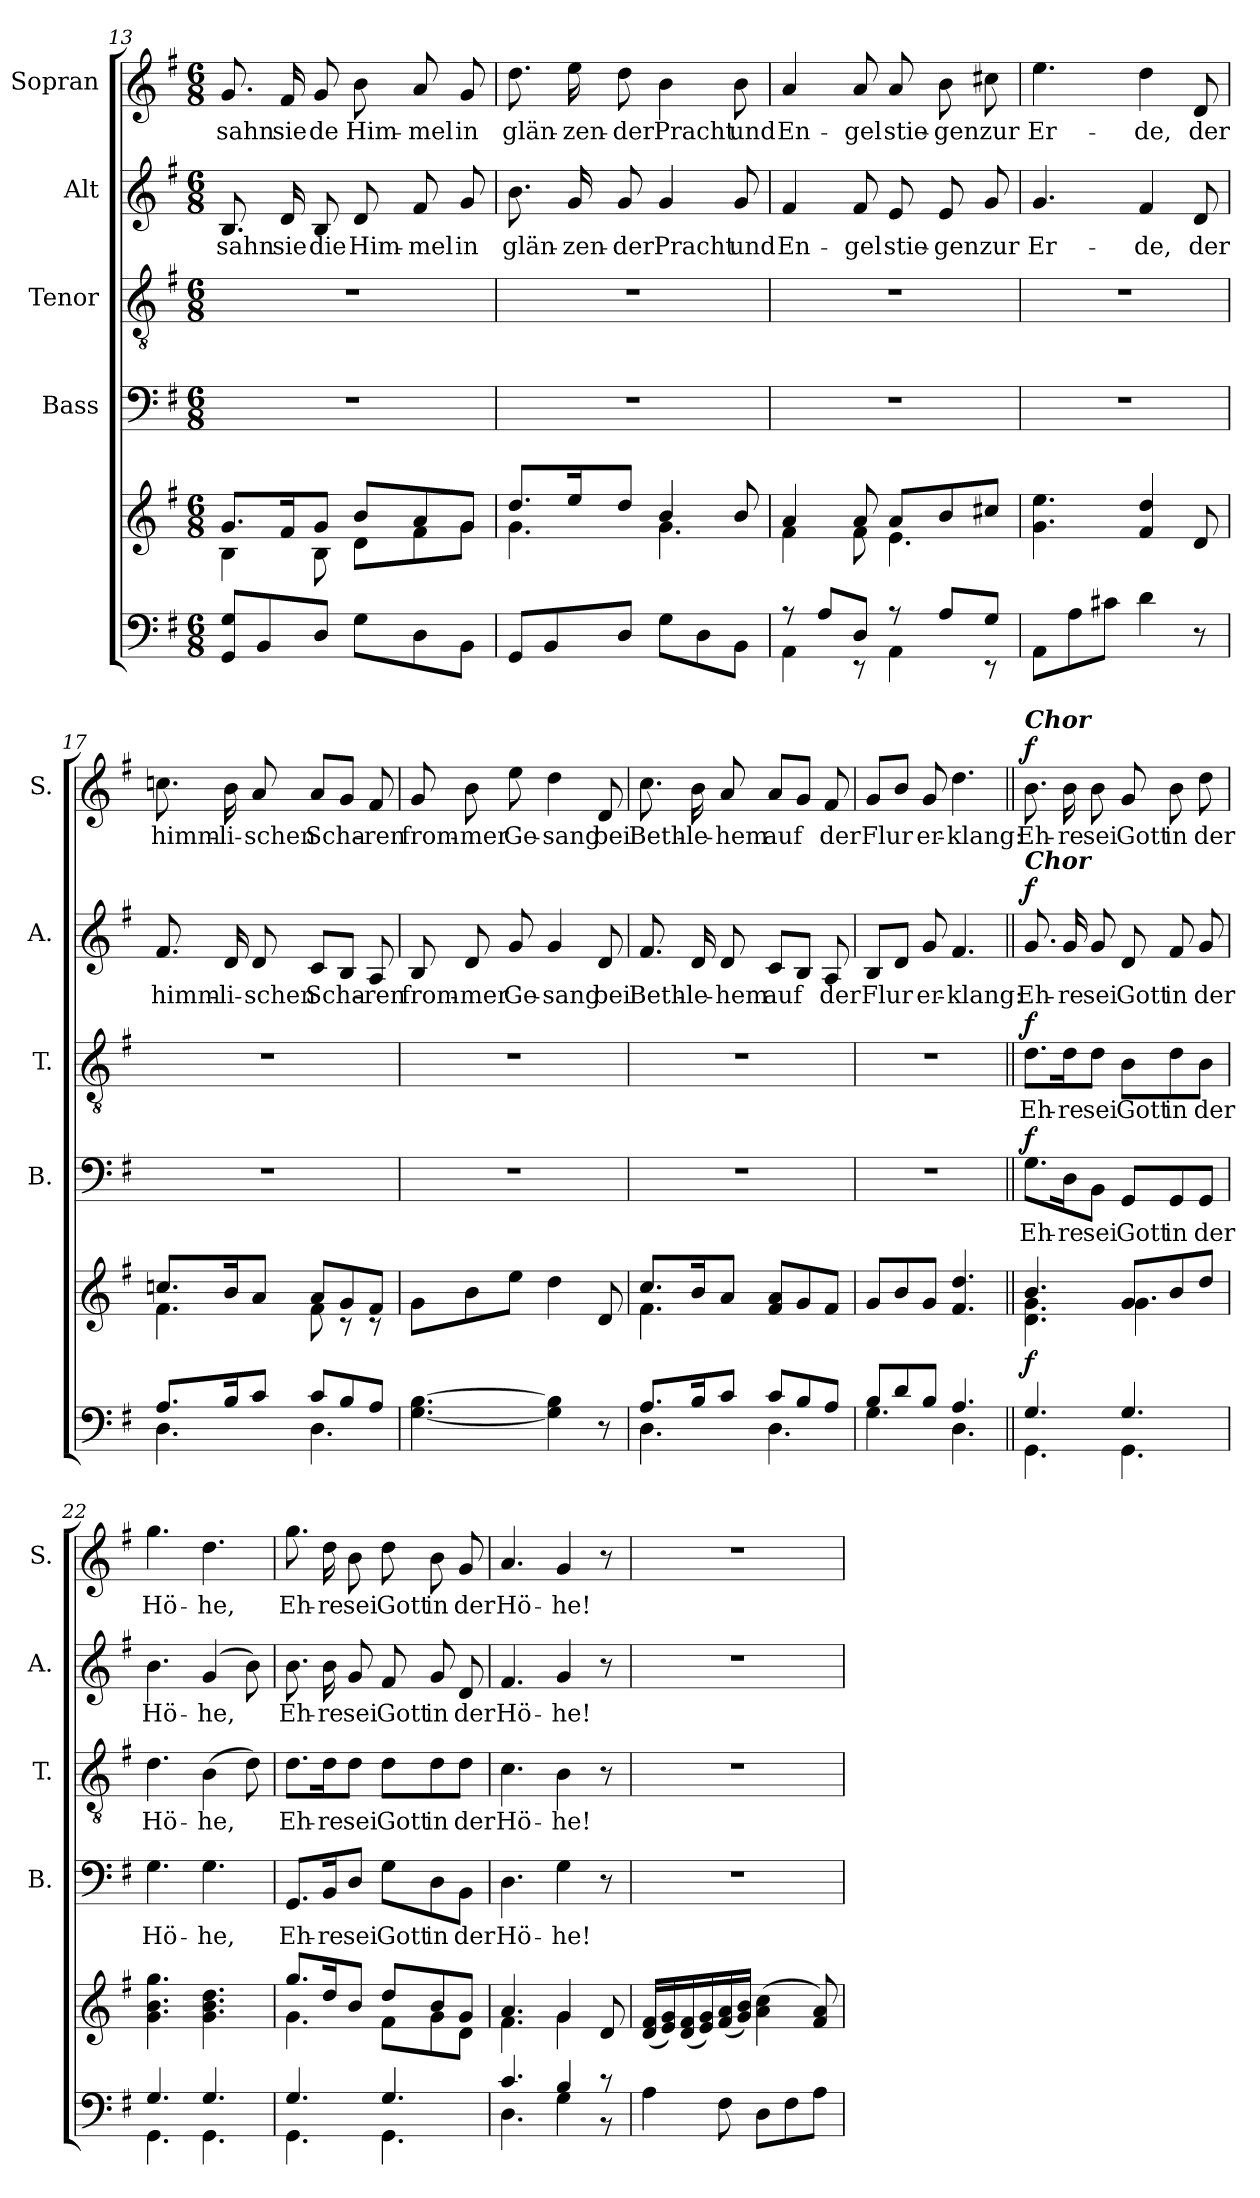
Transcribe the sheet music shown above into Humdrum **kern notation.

**kern	**kern	**dynam	**kern	**text	**dynam	**kern	**text	**dynam	**kern	**text	**dynam	**kern	**text	**dynam
*part5	*part5	*part5	*part4	*part4	*part4	*part3	*part3	*part3	*part2	*part2	*part2	*part1	*part1	*part1
*staff6	*staff5	*staff5/6	*staff4	*staff4	*staff4	*staff3	*staff3	*staff3	*staff2	*staff2	*staff2	*staff1	*staff1	*staff1
*	*	*	*I"Bass	*	*	*I"Tenor	*	*	*I"Alt	*	*	*I"Sopran	*	*
*	*	*	*I'B.	*	*	*I'T.	*	*	*I'A.	*	*	*I'S.	*	*
*clefF4	*clefG2	*	*clefF4	*	*	*clefGv2	*	*	*clefG2	*	*	*clefG2	*	*
*k[f#]	*k[f#]	*	*k[f#]	*	*	*k[f#]	*	*	*k[f#]	*	*	*k[f#]	*	*
*G:	*G:	*	*G:	*	*	*G:	*	*	*G:	*	*	*G:	*	*
*M6/8	*M6/8	*	*M6/8	*	*	*M6/8	*	*	*M6/8	*	*	*M6/8	*	*
=13	=13	=13	=13	=13	=13	=13	=13	=13	=13	=13	=13	=13	=13	=13
*	*^	*	*	*	*	*	*	*	*	*	*	*	*	*
!	!	!	!	!	!	!	!	!	!	!	!LO:LY:b	!	!	!LO:LY:b	!
8GG/ 8G/L	8.g/L	4B\	.	2.r	.	.	2.r	.	.	8.B/	sahn	.	8.g/	sahn	.
8BB/	.	.	.	.	.	.	.	.	.	.	.	.	.	.	.
!	!	!	!	!	!	!	!	!	!	!	!LO:LY:b	!	!	!LO:LY:b	!
.	16f#/k	.	.	.	.	.	.	.	.	16d/	sie	.	16f#/	sie	.
!	!	!	!	!	!	!	!	!	!	!	!LO:LY:b	!	!	!LO:LY:b	!
8D/J	8g/J	8B\	.	.	.	.	.	.	.	8B/	die	.	8g/	de	.
!	!	!	!	!	!	!	!	!	!	!	!LO:LY:b	!	!	!LO:LY:b	!
8G\L	8b/L	8d\L	.	.	.	.	.	.	.	8d/	Him-	.	8b\	Him-	.
!	!	!	!	!	!	!	!	!	!	!	!LO:LY:b	!	!	!LO:LY:b	!
8D\	8a/	8f#\	.	.	.	.	.	.	.	8f#/	-mel	.	8a/	-mel	.
!	!	!	!	!	!	!	!	!	!	!	!LO:LY:b	!	!	!LO:LY:b	!
8BB\J	8g/J	8g\J	.	.	.	.	.	.	.	8g/	in	.	8g/	in	.
=14	=14	=14	=14	=14	=14	=14	=14	=14	=14	=14	=14	=14	=14	=14	=14
!	!	!	!	!	!	!	!	!	!	!	!LO:LY:b	!	!	!LO:LY:b	!
8GG/L	8.dd/L	4.g\	.	2.r	.	.	2.r	.	.	8.b\	glän-	.	8.dd\	glän-	.
8BB/	.	.	.	.	.	.	.	.	.	.	.	.	.	.	.
!	!	!	!	!	!	!	!	!	!	!	!LO:LY:b	!	!	!LO:LY:b	!
.	16ee/k	.	.	.	.	.	.	.	.	16g/	-zen-	.	16ee\	-zen-	.
!	!	!	!	!	!	!	!	!	!	!	!LO:LY:b	!	!	!LO:LY:b	!
8D/J	8dd/J	.	.	.	.	.	.	.	.	8g/	-der	.	8dd\	-der	.
!	!	!	!	!	!	!	!	!	!	!	!LO:LY:b	!	!	!LO:LY:b	!
8G\L	4b/	4.g\	.	.	.	.	.	.	.	4g/	Pracht	.	4b\	Pracht	.
8D\	.	.	.	.	.	.	.	.	.	.	.	.	.	.	.
!	!	!	!	!	!	!	!	!	!	!	!LO:LY:b	!	!	!LO:LY:b	!
8BB\J	8b/	.	.	.	.	.	.	.	.	8g/	und	.	8b\	und	.
=15	=15	=15	=15	=15	=15	=15	=15	=15	=15	=15	=15	=15	=15	=15	=15
*^	*	*	*	*	*	*	*	*	*	*	*	*	*	*	*
!	!	!	!	!	!	!	!	!	!	!	!	!LO:LY:b	!	!	!LO:LY:b	!
8rA	4AA\	4a/	4f#\	.	2.r	.	.	2.r	.	.	4f#/	En-	.	4a/	En-	.
8A/L	.	.	.	.	.	.	.	.	.	.	.	.	.	.	.	.
!	!	!	!	!	!	!	!	!	!	!	!	!LO:LY:b	!	!	!LO:LY:b	!
8D/J	8rEE	8a/	8f#\	.	.	.	.	.	.	.	8f#/	-gel	.	8a/	-gel	.
!	!	!	!	!	!	!	!	!	!	!	!	!LO:LY:b	!	!	!LO:LY:b	!
8rG	4AA\	8a/L	4.e\	.	.	.	.	.	.	.	8e/	stie-	.	8a/	stie-	.
!	!	!	!	!	!	!	!	!	!	!	!	!LO:LY:b	!	!	!LO:LY:b	!
8A/L	.	8b/	.	.	.	.	.	.	.	.	8e/	-gen	.	8b\	-gen	.
!	!	!	!	!	!	!	!	!	!	!	!	!LO:LY:b	!	!	!LO:LY:b	!
8G/J	8rEE	8cc#X/J	.	.	.	.	.	.	.	.	8g/	zur	.	8cc#X\	zur	.
*	*	*v	*v	*	*	*	*	*	*	*	*	*	*	*	*	*
!!LO:LB:g=z
=16	=16	=16	=16	=16	=16	=16	=16	=16	=16	=16	=16	=16	=16	=16	=16
!	!	!	!	!	!	!	!	!	!	!	!LO:LY:b	!	!	!LO:LY:b	!
*v	*v	*	*	*	*	*	*	*	*	*	*	*	*	*	*
8AA\L	4.g\ 4.ee\	.	2.r	.	.	2.r	.	.	4.g/	Er-	.	4.ee\	Er-	.
8A\	.	.	.	.	.	.	.	.	.	.	.	.	.	.
8c#X\J	.	.	.	.	.	.	.	.	.	.	.	.	.	.
!	!	!	!	!	!	!	!	!	!	!LO:LY:b	!	!	!LO:LY:b	!
4d\	4f#/ 4dd/	.	.	.	.	.	.	.	4f#/	-de,	.	4dd\	-de,	.
!	!	!	!	!	!	!	!	!	!	!LO:LY:b	!	!	!LO:LY:b	!
8r	8d/	.	.	.	.	.	.	.	8d/	der	.	8d/	der	.
=17	=17	=17	=17	=17	=17	=17	=17	=17	=17	=17	=17	=17	=17	=17
*^	*^	*	*	*	*	*	*	*	*	*	*	*	*	*
!	!	!	!	!	!	!	!	!	!	!	!	!LO:LY:b	!	!	!LO:LY:b	!
8.A/L	4.D\	8.ccn/L	4.f#\	.	2.r	.	.	2.r	.	.	8.f#/	himm-	.	8.ccn\	himm-	.
!	!	!	!	!	!	!	!	!	!	!	!	!LO:LY:b	!	!	!LO:LY:b	!
16B/k	.	16b/k	.	.	.	.	.	.	.	.	16d/	-li-	.	16b\	-li-	.
!	!	!	!	!	!	!	!	!	!	!	!	!LO:LY:b	!	!	!LO:LY:b	!
8c/J	.	8a/J	.	.	.	.	.	.	.	.	8d/	-schen	.	8a/	-schen	.
!	!	!	!	!	!	!	!	!	!	!	!	!LO:LY:b	!	!	!LO:LY:b	!
8c/L	4.D\	8a/L	8f#\	.	.	.	.	.	.	.	8c/L	Scha-	.	8a/L	Scha-	.
8B/	.	8g/	8rB	.	.	.	.	.	.	.	8B/J	.	.	8g/J	.	.
!	!	!	!	!	!	!	!	!	!	!	!	!LO:LY:b	!	!	!LO:LY:b	!
8A/J	.	8f#/J	8rB	.	.	.	.	.	.	.	8A/	-ren	.	8f#/	-ren	.
*v	*v	*	*	*	*	*	*	*	*	*	*	*	*	*	*	*
=18	=18	=18	=18	=18	=18	=18	=18	=18	=18	=18	=18	=18	=18	=18	=18
!	!	!	!	!	!	!	!	!	!	!	!LO:LY:b	!	!	!LO:LY:b	!
*	*v	*v	*	*	*	*	*	*	*	*	*	*	*	*	*
[4.G\ [4.B\	8g\L	.	2.r	.	.	2.r	.	.	8B/	from-	.	8g/	from-	.
!	!	!	!	!	!	!	!	!	!	!LO:LY:b	!	!	!LO:LY:b	!
.	8b\	.	.	.	.	.	.	.	8d/	-mer	.	8b\	-mer	.
!	!	!	!	!	!	!	!	!	!	!LO:LY:b	!	!	!LO:LY:b	!
.	8ee\J	.	.	.	.	.	.	.	8g/	Ge-	.	8ee\	Ge-	.
!	!	!	!	!	!	!	!	!	!	!LO:LY:b	!	!	!LO:LY:b	!
4G\] 4B\]	4dd\	.	.	.	.	.	.	.	4g/	-sang	.	4dd\	-sang	.
!	!	!	!	!	!	!	!	!	!	!LO:LY:b	!	!	!LO:LY:b	!
8r	8d/	.	.	.	.	.	.	.	8d/	bei	.	8d/	bei	.
=19	=19	=19	=19	=19	=19	=19	=19	=19	=19	=19	=19	=19	=19	=19
*^	*^	*	*	*	*	*	*	*	*	*	*	*	*	*
!	!	!	!	!	!	!	!	!	!	!	!	!LO:LY:b	!	!	!LO:LY:b	!
8.A/L	4.D\	8.cc/L	4.f#\	.	2.r	.	.	2.r	.	.	8.f#/	Beth-	.	8.cc\	Beth-	.
!	!	!	!	!	!	!	!	!	!	!	!	!LO:LY:b	!	!	!LO:LY:b	!
16B/k	.	16b/k	.	.	.	.	.	.	.	.	16d/	-le-	.	16b\	-le-	.
!	!	!	!	!	!	!	!	!	!	!	!	!LO:LY:b	!	!	!LO:LY:b	!
8c/J	.	8a/J	.	.	.	.	.	.	.	.	8d/	-hem	.	8a/	-hem	.
!	!	!	!	!	!	!	!	!	!	!	!	!LO:LY:b	!	!	!LO:LY:b	!
8c/L	4.D\	8f#/ 8a/L	4.ryy	.	.	.	.	.	.	.	8c/L	auf	.	8a/L	auf	.
8B/	.	8g/	.	.	.	.	.	.	.	.	8B/J	.	.	8g/J	.	.
!	!	!	!	!	!	!	!	!	!	!	!	!LO:LY:b	!	!	!LO:LY:b	!
8A/J	.	8f#/J	.	.	.	.	.	.	.	.	8A/	der	.	8f#/	der	.
*	*	*v	*v	*	*	*	*	*	*	*	*	*	*	*	*	*
!!LO:PB:g=z
=20	=20	=20	=20	=20	=20	=20	=20	=20	=20	=20	=20	=20	=20	=20	=20
!	!	!	!	!	!	!	!	!	!	!	!LO:LY:b	!	!	!LO:LY:b	!
8B/L	4.G\	8g/L	.	2.r	.	.	2.r	.	.	8B/L	Flur	.	8g/L	Flur	.
8d/	.	8b/	.	.	.	.	.	.	.	8d/J	.	.	8b/J	.	.
!	!	!	!	!	!	!	!	!	!	!	!LO:LY:b	!	!	!LO:LY:b	!
8B/J	.	8g/J	.	.	.	.	.	.	.	8g/	er-	.	8g/	er-	.
!	!	!	!	!	!	!	!	!	!	!	!LO:LY:b	!	!	!LO:LY:b	!
4.A/	4.D\	4.f#/ 4.dd/	.	.	.	.	.	.	.	4.f#/	-klang:	.	4.dd\	-klang:	.
=21||	=21||	=21||	=21||	=21||	=21||	=21||	=21||	=21||	=21||	=21||	=21||	=21||	=21||	=21||	=21||
*	*	*^	*	*	*	*	*	*	*	*	*	*	*	*	*
!	!	!	!	!	!	!	!	!	!	!	!	!	!	!LO:TX:a:Bi:t=Chor	!	!
!	!	!	!	!	!	!	!	!	!	!	!LO:TX:a:Bi:t=Chor	!	!	!	!	!
!	!	!	!	!LO:DY:b	!	!LO:LY:b	!LO:DY:a	!	!LO:LY:b	!LO:DY:a	!	!LO:LY:b	!LO:DY:a	!	!LO:LY:b	!LO:DY:a
4.G/	4.GG\	4.b/	4.d\ 4.g\	f	8.G\L	Eh-	f	8.d\L	Eh-	f	8.g/	Eh-	f	8.b\	Eh-	f
!	!	!	!	!	!	!LO:LY:b	!	!	!LO:LY:b	!	!	!LO:LY:b	!	!	!LO:LY:b	!
.	.	.	.	.	16D\K	-re	.	16d\K	-re	.	16g/	-re	.	16b\	-re	.
!	!	!	!	!	!	!LO:LY:b	!	!	!LO:LY:b	!	!	!LO:LY:b	!	!	!LO:LY:b	!
.	.	.	.	.	8BB\J	sei	.	8d\J	sei	.	8g/	sei	.	8b\	sei	.
!	!	!	!	!	!	!LO:LY:b	!	!	!LO:LY:b	!	!	!LO:LY:b	!	!	!LO:LY:b	!
4.G/	4.GG\	8g/L	4.g\	.	8GG/L	Gott	.	8B\L	Gott	.	8d/	Gott	.	8g/	Gott	.
!	!	!	!	!	!	!LO:LY:b	!	!	!LO:LY:b	!	!	!LO:LY:b	!	!	!LO:LY:b	!
.	.	8b/	.	.	8GG/	in	.	8d\	in	.	8f#/	in	.	8b\	in	.
!	!	!	!	!	!	!LO:LY:b	!	!	!LO:LY:b	!	!	!LO:LY:b	!	!	!LO:LY:b	!
.	.	8dd/J	.	.	8GG/J	der	.	8B\J	der	.	8g/	der	.	8dd\	der	.
*	*	*v	*v	*	*	*	*	*	*	*	*	*	*	*	*	*
=22	=22	=22	=22	=22	=22	=22	=22	=22	=22	=22	=22	=22	=22	=22	=22
!	!	!	!	!	!LO:LY:b	!	!	!LO:LY:b	!	!	!LO:LY:b	!	!	!LO:LY:b	!
4.G/	4.GG\	4.g\ 4.b\ 4.gg\	.	4.G\	Hö-	.	4.d\	Hö-	.	4.b\	Hö-	.	4.gg\	Hö-	.
!	!	!	!	!	!LO:LY:b	!	!	!LO:LY:b	!	!	!LO:LY:b	!	!	!LO:LY:b	!
4.G/	4.GG\	4.g\ 4.b\ 4.dd\	.	4.G\	-he,	.	(>4B\	-he,	.	(4g/	-he,	.	4.dd\	-he,	.
.	.	.	.	.	.	.	8d\)	.	.	8b\)	.	.	.	.	.
=23	=23	=23	=23	=23	=23	=23	=23	=23	=23	=23	=23	=23	=23	=23	=23
*	*	*^	*	*	*	*	*	*	*	*	*	*	*	*	*
!	!	!	!	!	!	!LO:LY:b	!	!	!LO:LY:b	!	!	!LO:LY:b	!	!	!LO:LY:b	!
4.G/	4.GG\	8.gg/L	4.g\	.	8.GG/L	Eh-	.	8.d\L	Eh-	.	8.b\	Eh-	.	8.gg\	Eh-	.
!	!	!	!	!	!	!LO:LY:b	!	!	!LO:LY:b	!	!	!LO:LY:b	!	!	!LO:LY:b	!
.	.	16dd/k	.	.	16BB/K	-re	.	16d\K	-re	.	16b\	-re	.	16dd\	-re	.
!	!	!	!	!	!	!LO:LY:b	!	!	!LO:LY:b	!	!	!LO:LY:b	!	!	!LO:LY:b	!
.	.	8b/J	.	.	8D/J	sei	.	8d\J	sei	.	8g/	sei	.	8b\	sei	.
!	!	!	!	!	!	!LO:LY:b	!	!	!LO:LY:b	!	!	!LO:LY:b	!	!	!LO:LY:b	!
4.G/	4.GG\	8dd/L	8f#\L	.	8G\L	Gott	.	8d\L	Gott	.	8f#/	Gott	.	8dd\	Gott	.
!	!	!	!	!	!	!LO:LY:b	!	!	!LO:LY:b	!	!	!LO:LY:b	!	!	!LO:LY:b	!
.	.	8b/	8g\	.	8D\	in	.	8d\	in	.	8g/	in	.	8b\	in	.
!	!	!	!	!	!	!LO:LY:b	!	!	!LO:LY:b	!	!	!LO:LY:b	!	!	!LO:LY:b	!
.	.	8g/J	8d\J	.	8BB\J	der	.	8d\J	der	.	8d/	der	.	8g/	der	.
=24	=24	=24	=24	=24	=24	=24	=24	=24	=24	=24	=24	=24	=24	=24	=24	=24
!	!	!	!	!	!	!LO:LY:b	!	!	!LO:LY:b	!	!	!LO:LY:b	!	!	!LO:LY:b	!
4.c/	4.D\	4.a/	4.f#\	.	4.D\	Hö-	.	4.c\	Hö-	.	4.f#/	Hö-	.	4.a/	Hö-	.
!	!	!	!	!	!	!LO:LY:b	!	!	!LO:LY:b	!	!	!LO:LY:b	!	!	!LO:LY:b	!
4B/	4G\	4g/	4g\	.	4G\	-he!	.	4B\	-he!	.	4g/	-he!	.	4g/	-he!	.
8r	8r	8d/	8ryy	.	8r	.	.	8r	.	.	8r	.	.	8r	.	.
*v	*v	*	*	*	*	*	*	*	*	*	*	*	*	*	*	*
*	*v	*v	*	*	*	*	*	*	*	*	*	*	*	*	*
!!LO:LB:g=z
=25	=25	=25	=25	=25	=25	=25	=25	=25	=25	=25	=25	=25	=25	=25
4A\	(<16d/ 16f#/LL	.	2.r	.	.	2.r	.	.	2.r	.	.	2.r	.	.
.	16e/ 16g/)	.	.	.	.	.	.	.	.	.	.	.	.	.
.	(<16d/ 16f#/	.	.	.	.	.	.	.	.	.	.	.	.	.
.	16e/ 16g/)	.	.	.	.	.	.	.	.	.	.	.	.	.
8F#\	(<16f#/ 16a/	.	.	.	.	.	.	.	.	.	.	.	.	.
.	16g/ 16b/JJ)	.	.	.	.	.	.	.	.	.	.	.	.	.
8D\L	(>4a\ 4cc\	.	.	.	.	.	.	.	.	.	.	.	.	.
8F#\	.	.	.	.	.	.	.	.	.	.	.	.	.	.
8A\J	8f#/ 8a/)	.	.	.	.	.	.	.	.	.	.	.	.	.
=	=	=	=	=	=	=	=	=	=	=	=	=	=	=
*-	*-	*-	*-	*-	*-	*-	*-	*-	*-	*-	*-	*-	*-	*-
